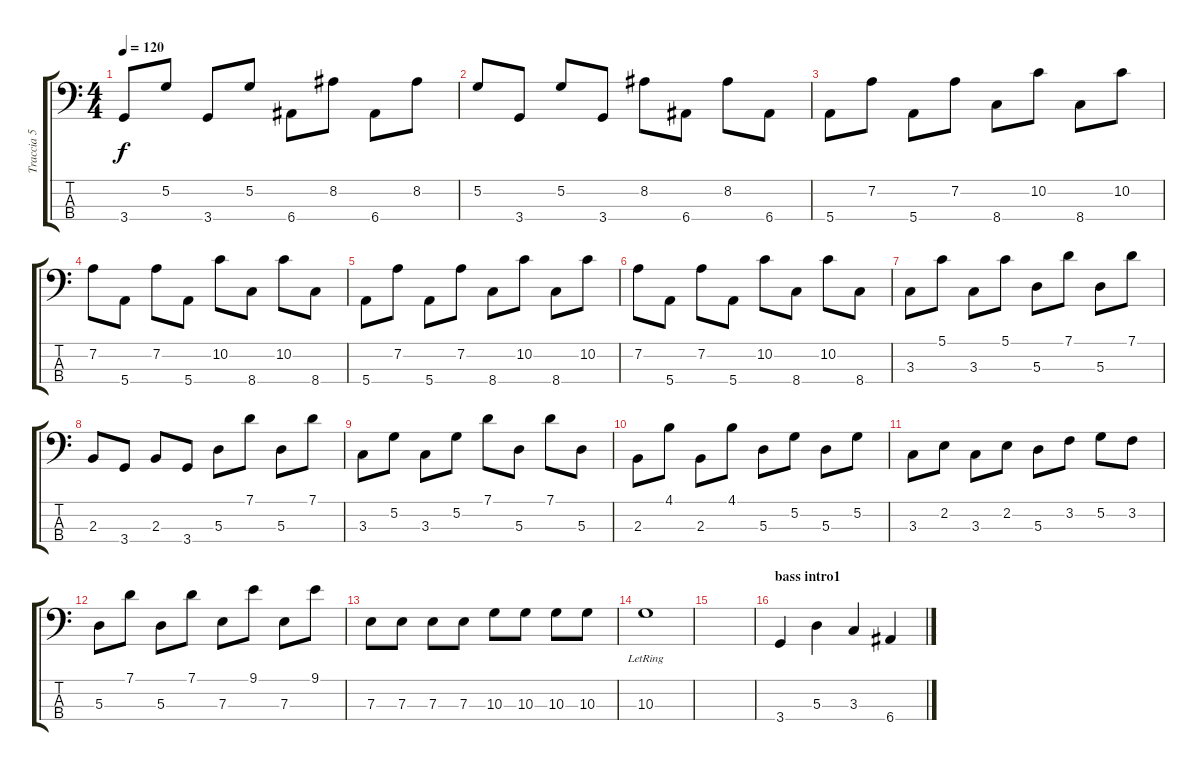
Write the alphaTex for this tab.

\track ("Traccia 5" "Traccia 5") {instrument electricbasspick}
\staff {score tabs}
\tuning (G2 D2 A1 E1) {hide}
\ts (4 4)
\tempo 120
\clef f4
\ks c
3.4.8{dy f} 5.2.8 3.4.8 5.2.8 6.4.8 8.2.8 6.4.8 8.2.8 |
5.2.8 3.4.8 5.2.8 3.4.8 8.2.8 6.4.8 8.2.8 6.4.8 |
5.4.8 7.2.8 5.4.8 7.2.8 8.4.8 10.2.8 8.4.8 10.2.8 |
7.2.8 5.4.8 7.2.8 5.4.8 10.2.8 8.4.8 10.2.8 8.4.8 |
5.4.8 7.2.8 5.4.8 7.2.8 8.4.8 10.2.8 8.4.8 10.2.8 |
7.2.8 5.4.8 7.2.8 5.4.8 10.2.8 8.4.8 10.2.8 8.4.8 |
3.3.8 5.1.8 3.3.8 5.1.8 5.3.8 7.1.8 5.3.8 7.1.8 |
2.3.8 3.4.8 2.3.8 3.4.8 5.3.8 7.1.8 5.3.8 7.1.8 |
3.3.8 5.2.8 3.3.8 5.2.8 7.1.8 5.3.8 7.1.8 5.3.8 |
2.3.8 4.1.8 2.3.8 4.1.8 5.3.8 5.2.8 5.3.8 5.2.8 |
3.3.8 2.2.8 3.3.8 2.2.8 5.3.8 3.2.8 5.2.8 3.2.8 |
5.3.8 7.1.8 5.3.8 7.1.8 7.3.8 9.1.8 7.3.8 9.1.8 |
7.3.8 7.3.8 7.3.8 7.3.8 10.3.8 10.3.8 10.3.8 10.3.8 |
10.3{lr}.1 |
|
\section ("" "bass intro1")
3.4.4 5.3.4 3.3.4 6.4.4
